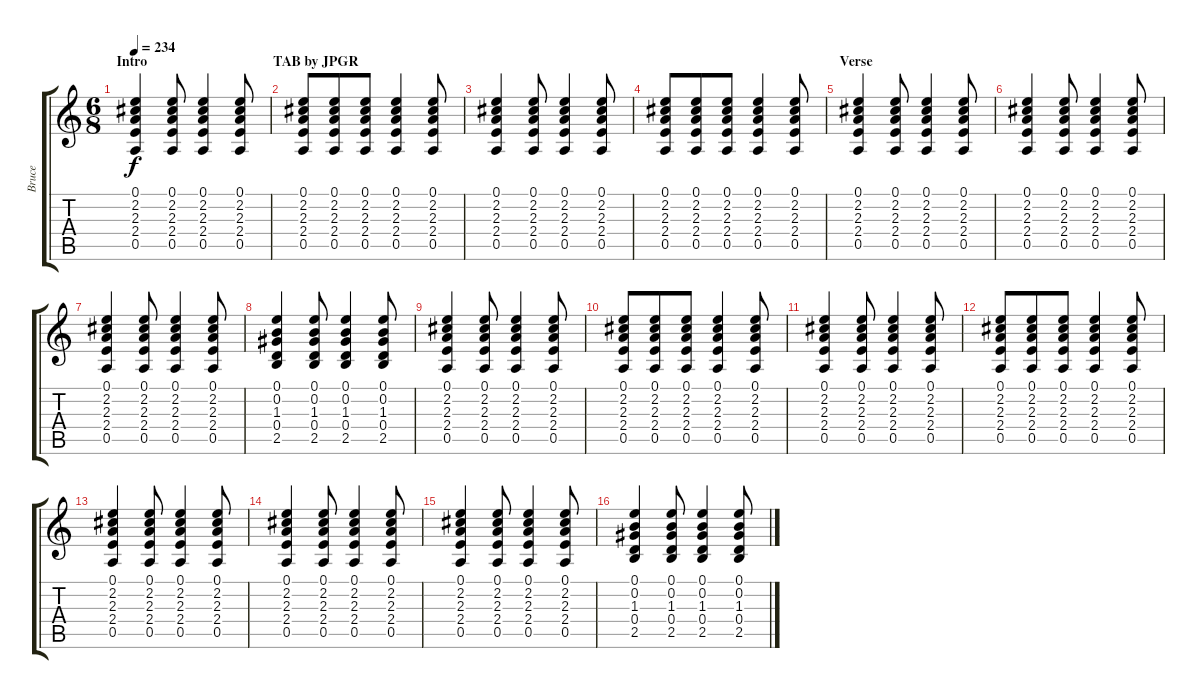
\track ("Bruce" "Bruce") {instrument acousticguitarsteel}
\staff {score tabs}
\tuning (E4 B3 G3 D3 A2 E2) {hide}
\ts (6 8)
\section ("" "Intro                                    TAB by JPGR")
\tempo 234
\clef g2
\ks c
(0.1 2.2 2.3 2.4 0.5).4{dy f instrument acousticguitarsteel} (0.1 2.2 2.3 2.4 0.5).8 (0.1 2.2 2.3 2.4 0.5).4 (0.1 2.2 2.3 2.4 0.5).8 |
(0.1 2.2 2.3 2.4 0.5).8 (0.1 2.2 2.3 2.4 0.5).8 (0.1 2.2 2.3 2.4 0.5).8 (0.1 2.2 2.3 2.4 0.5).4 (0.1 2.2 2.3 2.4 0.5).8 |
(0.1 2.2 2.3 2.4 0.5).4 (0.1 2.2 2.3 2.4 0.5).8 (0.1 2.2 2.3 2.4 0.5).4 (0.1 2.2 2.3 2.4 0.5).8 |
(0.1 2.2 2.3 2.4 0.5).8 (0.1 2.2 2.3 2.4 0.5).8 (0.1 2.2 2.3 2.4 0.5).8 (0.1 2.2 2.3 2.4 0.5).4 (0.1 2.2 2.3 2.4 0.5).8 |
\section ("" "Verse")
(0.1 2.2 2.3 2.4 0.5).4 (0.1 2.2 2.3 2.4 0.5).8 (0.1 2.2 2.3 2.4 0.5).4 (0.1 2.2 2.3 2.4 0.5).8 |
(0.1 2.2 2.3 2.4 0.5).4 (0.1 2.2 2.3 2.4 0.5).8 (0.1 2.2 2.3 2.4 0.5).4 (0.1 2.2 2.3 2.4 0.5).8 |
(0.1 2.2 2.3 2.4 0.5).4 (0.1 2.2 2.3 2.4 0.5).8 (0.1 2.2 2.3 2.4 0.5).4 (0.1 2.2 2.3 2.4 0.5).8 |
(0.1 0.2 1.3 0.4 2.5).4 (0.1 0.2 1.3 0.4 2.5).8 (0.1 0.2 1.3 0.4 2.5).4 (0.1 0.2 1.3 0.4 2.5).8 |
(0.1 2.2 2.3 2.4 0.5).4 (0.1 2.2 2.3 2.4 0.5).8 (0.1 2.2 2.3 2.4 0.5).4 (0.1 2.2 2.3 2.4 0.5).8 |
(0.1 2.2 2.3 2.4 0.5).8 (0.1 2.2 2.3 2.4 0.5).8 (0.1 2.2 2.3 2.4 0.5).8 (0.1 2.2 2.3 2.4 0.5).4 (0.1 2.2 2.3 2.4 0.5).8 |
(0.1 2.2 2.3 2.4 0.5).4 (0.1 2.2 2.3 2.4 0.5).8 (0.1 2.2 2.3 2.4 0.5).4 (0.1 2.2 2.3 2.4 0.5).8 |
(0.1 2.2 2.3 2.4 0.5).8 (0.1 2.2 2.3 2.4 0.5).8 (0.1 2.2 2.3 2.4 0.5).8 (0.1 2.2 2.3 2.4 0.5).4 (0.1 2.2 2.3 2.4 0.5).8 |
(0.1 2.2 2.3 2.4 0.5).4 (0.1 2.2 2.3 2.4 0.5).8 (0.1 2.2 2.3 2.4 0.5).4 (0.1 2.2 2.3 2.4 0.5).8 |
(0.1 2.2 2.3 2.4 0.5).4 (0.1 2.2 2.3 2.4 0.5).8 (0.1 2.2 2.3 2.4 0.5).4 (0.1 2.2 2.3 2.4 0.5).8 |
(0.1 2.2 2.3 2.4 0.5).4 (0.1 2.2 2.3 2.4 0.5).8 (0.1 2.2 2.3 2.4 0.5).4 (0.1 2.2 2.3 2.4 0.5).8 |
(0.1 0.2 1.3 0.4 2.5).4 (0.1 0.2 1.3 0.4 2.5).8 (0.1 0.2 1.3 0.4 2.5).4 (0.1 0.2 1.3 0.4 2.5).8
